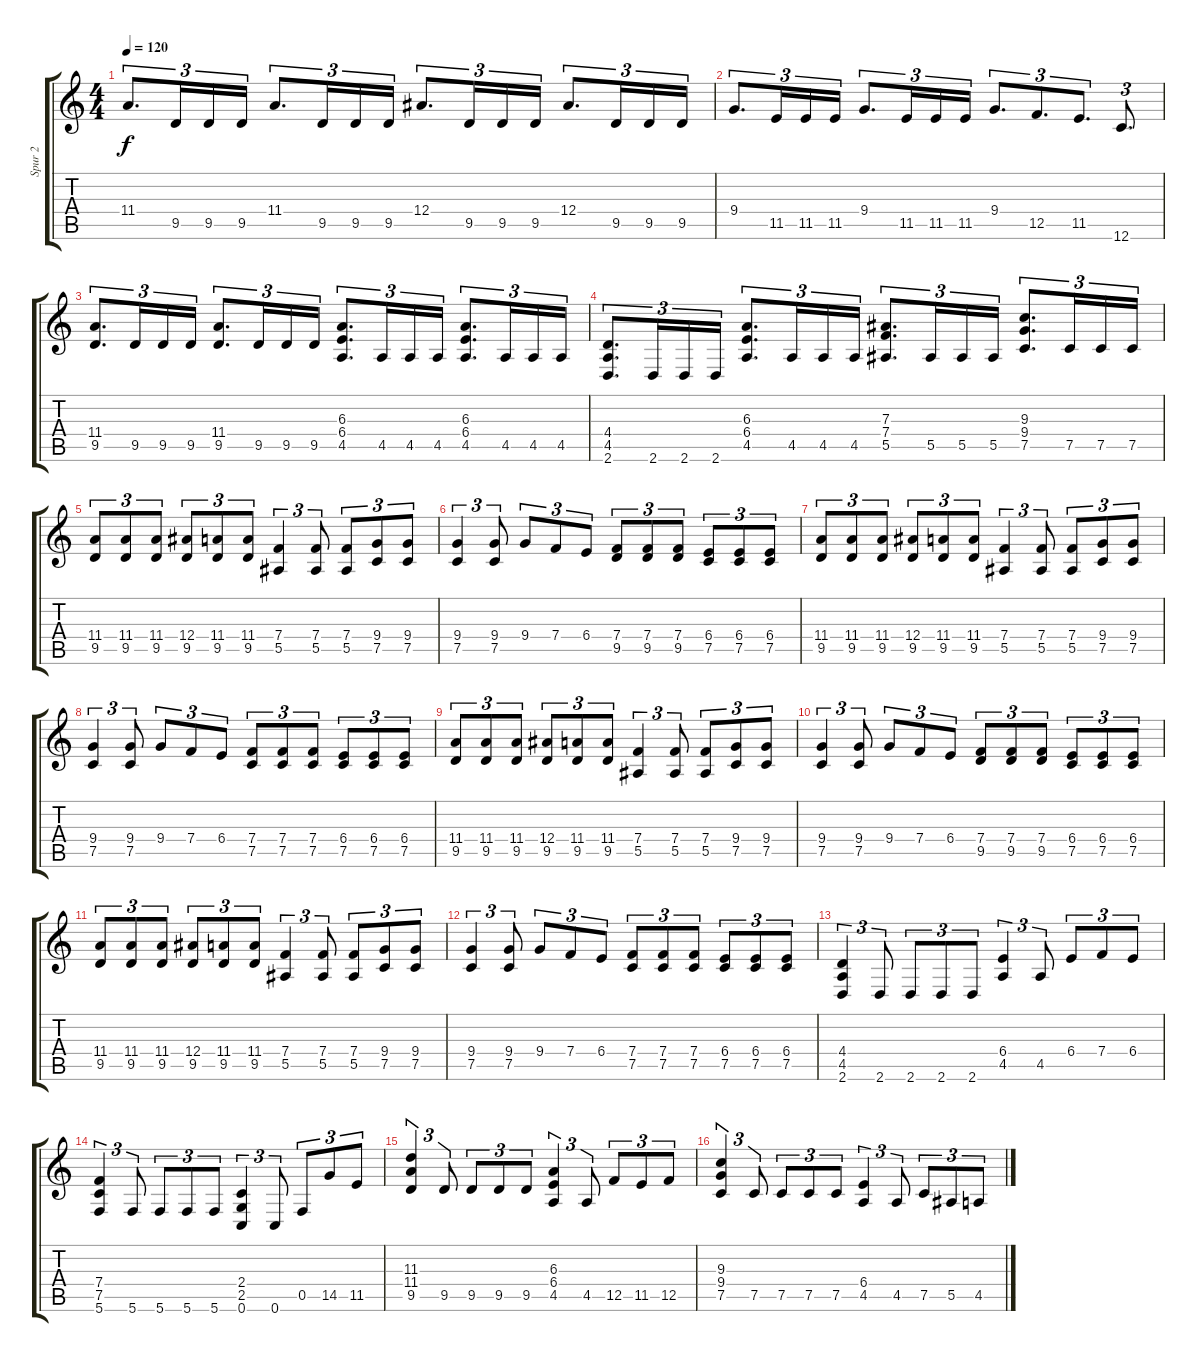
\track ("Spur 2" "Spur 2") {instrument distortionguitar}
\staff {score tabs}
\tuning (C4 G3 Eb3 Bb2 F2 C2) {hide}
\ts (4 4)
\tempo 120
\clef g2
\ks c
11.4.8{d tu (3 2) dy f} 9.5.16{tu (3 2)} 9.5.16{tu (3 2)} 9.5.16{tu (3 2)} 11.4.8{d tu (3 2)} 9.5.16{tu (3 2)} 9.5.16{tu (3 2)} 9.5.16{tu (3 2)} 12.4.8{d tu (3 2)} 9.5.16{tu (3 2)} 9.5.16{tu (3 2)} 9.5.16{tu (3 2)} 12.4.8{d tu (3 2)} 9.5.16{tu (3 2)} 9.5.16{tu (3 2)} 9.5.16{tu (3 2)} |
9.4.8{d tu (3 2)} 11.5.16{tu (3 2)} 11.5.16{tu (3 2)} 11.5.16{tu (3 2)} 9.4.8{d tu (3 2)} 11.5.16{tu (3 2)} 11.5.16{tu (3 2)} 11.5.16{tu (3 2)} 9.4.8{d tu (3 2)} 12.5.8{d tu (3 2)} 11.5.8{d tu (3 2)} 12.6.8{d tu (3 2)} |
(11.4 9.5).8{d tu (3 2)} 9.5.16{tu (3 2)} 9.5.16{tu (3 2)} 9.5.16{tu (3 2)} (11.4 9.5).8{d tu (3 2)} 9.5.16{tu (3 2)} 9.5.16{tu (3 2)} 9.5.16{tu (3 2)} (6.3 6.4 4.5).8{d tu (3 2)} 4.5.16{tu (3 2)} 4.5.16{tu (3 2)} 4.5.16{tu (3 2)} (6.3 6.4 4.5).8{d tu (3 2)} 4.5.16{tu (3 2)} 4.5.16{tu (3 2)} 4.5.16{tu (3 2)} |
(4.4 4.5 2.6).8{d tu (3 2)} 2.6.16{tu (3 2)} 2.6.16{tu (3 2)} 2.6.16{tu (3 2)} (6.3 6.4 4.5).8{d tu (3 2)} 4.5.16{tu (3 2)} 4.5.16{tu (3 2)} 4.5.16{tu (3 2)} (7.3 7.4 5.5).8{d tu (3 2)} 5.5.16{tu (3 2)} 5.5.16{tu (3 2)} 5.5.16{tu (3 2)} (9.3 9.4 7.5).8{d tu (3 2)} 7.5.16{tu (3 2)} 7.5.16{tu (3 2)} 7.5.16{tu (3 2)} |
(11.4 9.5).8{tu (3 2)} (11.4 9.5).8{tu (3 2)} (11.4 9.5).8{tu (3 2)} (12.4 9.5).8{tu (3 2)} (11.4 9.5).8{tu (3 2)} (11.4 9.5).8{tu (3 2)} (7.4 5.5).4{tu (3 2)} (7.4 5.5).8{tu (3 2)} (7.4 5.5).8{tu (3 2)} (9.4 7.5).8{tu (3 2)} (9.4 7.5).8{tu (3 2)} |
(9.4 7.5).4{tu (3 2)} (9.4 7.5).8{tu (3 2)} 9.4.8{tu (3 2)} 7.4.8{tu (3 2)} 6.4.8{tu (3 2)} (7.4 9.5).8{tu (3 2)} (7.4 9.5).8{tu (3 2)} (7.4 9.5).8{tu (3 2)} (6.4 7.5).8{tu (3 2)} (6.4 7.5).8{tu (3 2)} (6.4 7.5).8{tu (3 2)} |
(11.4 9.5).8{tu (3 2)} (11.4 9.5).8{tu (3 2)} (11.4 9.5).8{tu (3 2)} (12.4 9.5).8{tu (3 2)} (11.4 9.5).8{tu (3 2)} (11.4 9.5).8{tu (3 2)} (7.4 5.5).4{tu (3 2)} (7.4 5.5).8{tu (3 2)} (7.4 5.5).8{tu (3 2)} (9.4 7.5).8{tu (3 2)} (9.4 7.5).8{tu (3 2)} |
(9.4 7.5).4{tu (3 2)} (9.4 7.5).8{tu (3 2)} 9.4.8{tu (3 2)} 7.4.8{tu (3 2)} 6.4.8{tu (3 2)} (7.4 7.5).8{tu (3 2)} (7.4 7.5).8{tu (3 2)} (7.4 7.5).8{tu (3 2)} (6.4 7.5).8{tu (3 2)} (6.4 7.5).8{tu (3 2)} (6.4 7.5).8{tu (3 2)} |
(11.4 9.5).8{tu (3 2)} (11.4 9.5).8{tu (3 2)} (11.4 9.5).8{tu (3 2)} (12.4 9.5).8{tu (3 2)} (11.4 9.5).8{tu (3 2)} (11.4 9.5).8{tu (3 2)} (7.4 5.5).4{tu (3 2)} (7.4 5.5).8{tu (3 2)} (7.4 5.5).8{tu (3 2)} (9.4 7.5).8{tu (3 2)} (9.4 7.5).8{tu (3 2)} |
(9.4 7.5).4{tu (3 2)} (9.4 7.5).8{tu (3 2)} 9.4.8{tu (3 2)} 7.4.8{tu (3 2)} 6.4.8{tu (3 2)} (7.4 9.5).8{tu (3 2)} (7.4 9.5).8{tu (3 2)} (7.4 9.5).8{tu (3 2)} (6.4 7.5).8{tu (3 2)} (6.4 7.5).8{tu (3 2)} (6.4 7.5).8{tu (3 2)} |
(11.4 9.5).8{tu (3 2)} (11.4 9.5).8{tu (3 2)} (11.4 9.5).8{tu (3 2)} (12.4 9.5).8{tu (3 2)} (11.4 9.5).8{tu (3 2)} (11.4 9.5).8{tu (3 2)} (7.4 5.5).4{tu (3 2)} (7.4 5.5).8{tu (3 2)} (7.4 5.5).8{tu (3 2)} (9.4 7.5).8{tu (3 2)} (9.4 7.5).8{tu (3 2)} |
(9.4 7.5).4{tu (3 2)} (9.4 7.5).8{tu (3 2)} 9.4.8{tu (3 2)} 7.4.8{tu (3 2)} 6.4.8{tu (3 2)} (7.4 7.5).8{tu (3 2)} (7.4 7.5).8{tu (3 2)} (7.4 7.5).8{tu (3 2)} (6.4 7.5).8{tu (3 2)} (6.4 7.5).8{tu (3 2)} (6.4 7.5).8{tu (3 2)} |
(4.4 4.5 2.6).4{tu (3 2)} 2.6.8{tu (3 2)} 2.6.8{tu (3 2)} 2.6.8{tu (3 2)} 2.6.8{tu (3 2)} (6.4 4.5).4{tu (3 2)} 4.5.8{tu (3 2)} 6.4.8{tu (3 2)} 7.4.8{tu (3 2)} 6.4.8{tu (3 2)} |
(7.4 7.5 5.6).4{tu (3 2)} 5.6.8{tu (3 2)} 5.6.8{tu (3 2)} 5.6.8{tu (3 2)} 5.6.8{tu (3 2)} (2.4 2.5 0.6).4{tu (3 2)} 0.6.8{tu (3 2)} 0.5.8{tu (3 2)} 14.5.8{tu (3 2)} 11.5.8{tu (3 2)} |
(11.3 11.4 9.5).4{tu (3 2)} 9.5.8{tu (3 2)} 9.5.8{tu (3 2)} 9.5.8{tu (3 2)} 9.5.8{tu (3 2)} (6.3 6.4 4.5).4{tu (3 2)} 4.5.8{tu (3 2)} 12.5.8{tu (3 2)} 11.5.8{tu (3 2)} 12.5.8{tu (3 2)} |
(9.3 9.4 7.5).4{tu (3 2)} 7.5.8{tu (3 2)} 7.5.8{tu (3 2)} 7.5.8{tu (3 2)} 7.5.8{tu (3 2)} (6.4 4.5).4{tu (3 2)} 4.5.8{tu (3 2)} 7.5.8{tu (3 2)} 5.5.8{tu (3 2)} 4.5.8{tu (3 2)}
